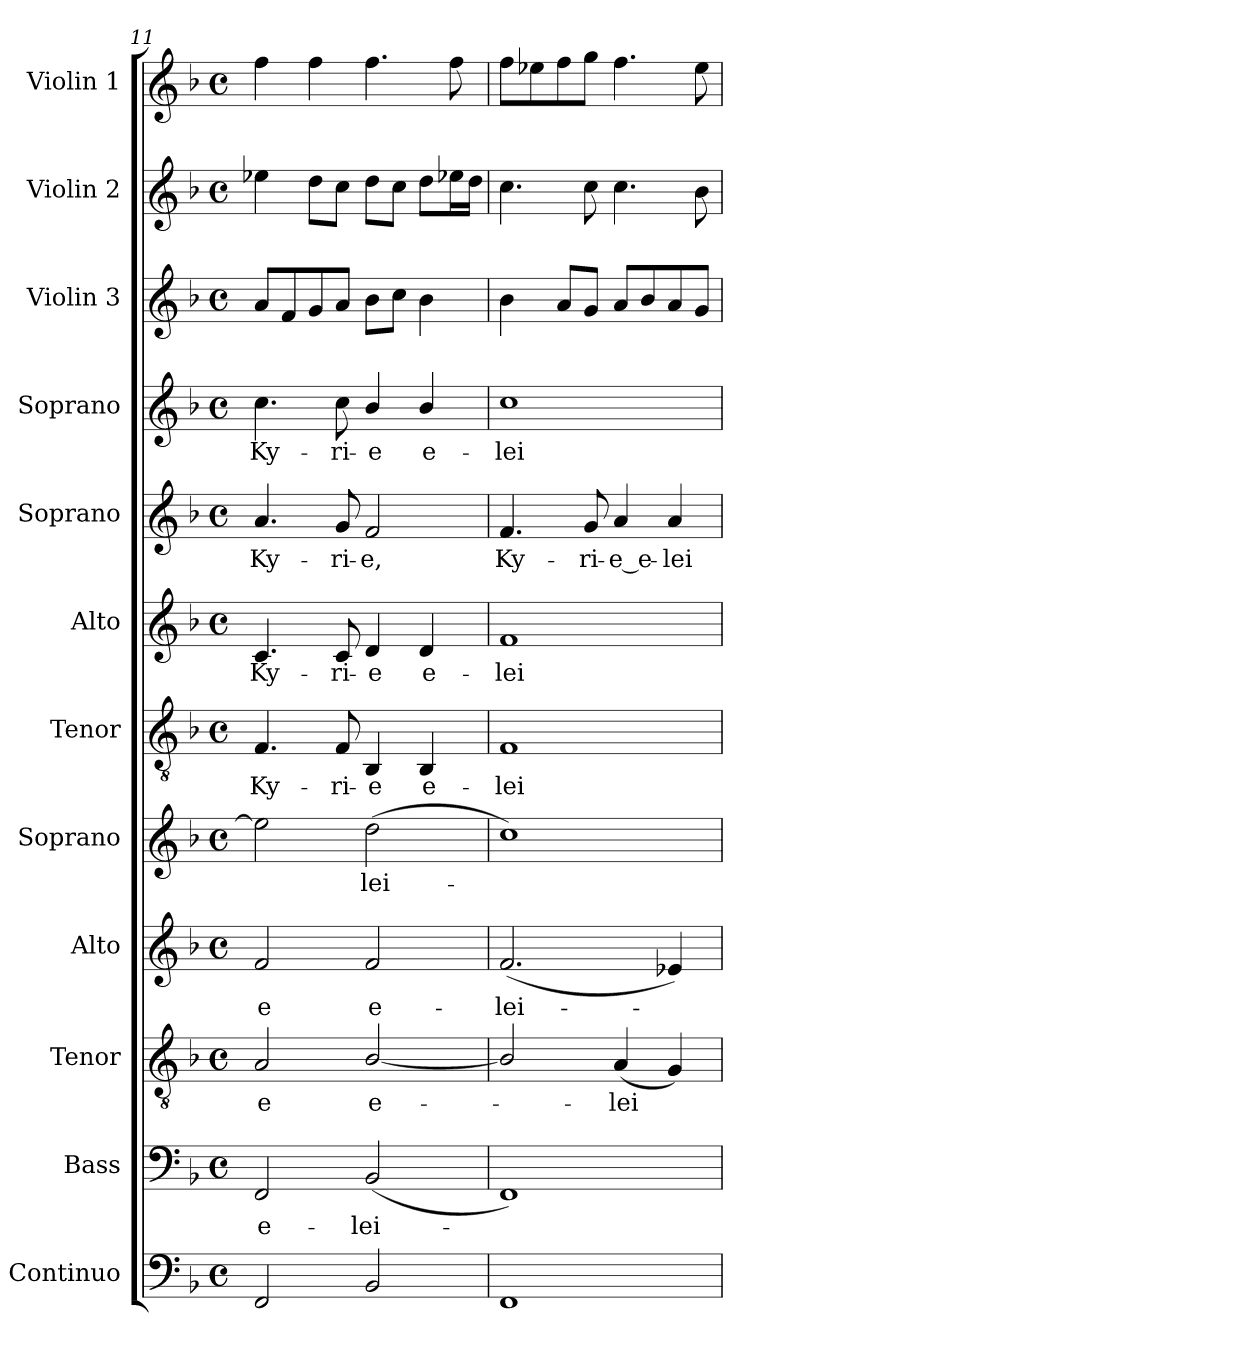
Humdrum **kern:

**kern	**kern	**text	**kern	**text	**kern	**text	**kern	**text	**kern	**text	**kern	**text	**kern	**text	**kern	**text	**kern	**kern	**kern
*part12	*part11	*part11	*part10	*part10	*part9	*part9	*part8	*part8	*part7	*part7	*part6	*part6	*part5	*part5	*part4	*part4	*part3	*part2	*part1
*staff12	*staff11	*staff11	*staff10	*staff10	*staff9	*staff9	*staff8	*staff8	*staff7	*staff7	*staff6	*staff6	*staff5	*staff5	*staff4	*staff4	*staff3	*staff2	*staff1
*I"Continuo	*I"Bass	*	*I"Tenor	*	*I"Alto	*	*I"Soprano	*	*I"Tenor	*	*I"Alto	*	*I"Soprano	*	*I"Soprano	*	*I"Violin 3	*I"Violin 2	*I"Violin 1
*I'Cont.	*I'B.	*	*I'T.	*	*I'A.	*	*I'S.	*	*I'T.	*	*I'A.	*	*I'S.	*	*I'S.	*	*I'Vln. 3	*I'Vln. 2	*I'Vln. 1
*clefF4	*clefF4	*	*clefGv2	*	*clefG2	*	*clefG2	*	*clefGv2	*	*clefG2	*	*clefG2	*	*clefG2	*	*clefG2	*clefG2	*clefG2
*	*	*	*ITrd7c12	*	*	*	*	*	*ITrd7c12	*	*	*	*	*	*	*	*	*	*
*k[b-]	*k[b-]	*	*k[b-]	*	*k[b-]	*	*k[b-]	*	*k[b-]	*	*k[b-]	*	*k[b-]	*	*k[b-]	*	*k[b-]	*k[b-]	*k[b-]
*F:	*F:	*	*F:	*	*F:	*	*F:	*	*F:	*	*F:	*	*F:	*	*F:	*	*F:	*F:	*F:
*M4/4	*M4/4	*	*M4/4	*	*M4/4	*	*M4/4	*	*M4/4	*	*M4/4	*	*M4/4	*	*M4/4	*	*M4/4	*M4/4	*M4/4
*met(c)	*met(c)	*	*met(c)	*	*met(c)	*	*met(c)	*	*met(c)	*	*met(c)	*	*met(c)	*	*met(c)	*	*met(c)	*met(c)	*met(c)
=11	=11	=11	=11	=11	=11	=11	=11	=11	=11	=11	=11	=11	=11	=11	=11	=11	=11	=11	=11
!	!	!LO:LY:b:color=#000000	!	!	!	!	!	!	!	!	!	!	!	!	!	!	!	!	!
!	!	!	!	!LO:LY:b:color=#000000	!	!	!	!	!	!	!	!	!	!	!	!	!	!	!
!	!	!	!	!	!	!LO:LY:b:color=#000000	!	!	!	!	!	!	!	!	!	!	!	!	!
!	!	!	!	!	!	!	!	!	!	!LO:LY:b:color=#000000	!	!	!	!	!	!	!	!	!
!	!	!	!	!	!	!	!	!	!	!	!	!LO:LY:b:color=#000000	!	!	!	!	!	!	!
!	!	!	!	!	!	!	!	!	!	!	!	!	!	!LO:LY:b:color=#000000	!	!	!	!	!
!	!	!	!	!	!	!	!	!	!	!	!	!	!	!	!	!LO:LY:b:color=#000000	!	!	!
2FFi/	2FFi/	e-	2AAi/	-e	2fi/	-e	2ee-i\]	.	4.FFi/	Ky-	4.ci/	Ky-	4.ai/	Ky-	4.cci\	Ky-	8ai/L	4ee-Xi\	4ffi\
.	.	.	.	.	.	.	.	.	.	.	.	.	.	.	.	.	8fi/	.	.
.	.	.	.	.	.	.	.	.	.	.	.	.	.	.	.	.	8gi/	8ddi\L	4ffi\
!	!	!	!	!	!	!	!	!	!	!LO:LY:b:color=#000000	!	!	!	!	!	!	!	!	!
!	!	!	!	!	!	!	!	!	!	!	!	!LO:LY:b:color=#000000	!	!	!	!	!	!	!
!	!	!	!	!	!	!	!	!	!	!	!	!	!	!LO:LY:b:color=#000000	!	!	!	!	!
!	!	!	!	!	!	!	!	!	!	!	!	!	!	!	!	!LO:LY:b:color=#000000	!	!	!
.	.	.	.	.	.	.	.	.	8FFi/	-ri-	8ci/	-ri-	8gi/	-ri-	8cci\	-ri-	8ai/J	8cci\J	.
!	!	!LO:LY:b:color=#000000	!	!	!	!	!	!	!	!	!	!	!	!	!	!	!	!	!
!	!	!	!	!LO:LY:b:color=#000000	!	!	!	!	!	!	!	!	!	!	!	!	!	!	!
!	!	!	!	!	!	!LO:LY:b:color=#000000	!	!	!	!	!	!	!	!	!	!	!	!	!
!	!	!	!	!	!	!	!	!LO:LY:b:color=#000000	!	!	!	!	!	!	!	!	!	!	!
!	!	!	!	!	!	!	!	!	!	!LO:LY:b:color=#000000	!	!	!	!	!	!	!	!	!
!	!	!	!	!	!	!	!	!	!	!	!	!LO:LY:b:color=#000000	!	!	!	!	!	!	!
!	!	!	!	!	!	!	!	!	!	!	!	!	!	!LO:LY:b:color=#000000	!	!	!	!	!
!	!	!	!	!	!	!	!	!	!	!	!	!	!	!	!	!LO:LY:b:color=#000000	!	!	!
2BB-i/	(2BB-i/	-lei-	[<2BB-i/	e-	2fi/	e-	(2ddi\	-lei-	4BBB-i/	-e	4di/	-e	2fi/	-e,	4b-i/	-e	8b-i\L	8ddi\L	4.ffi\
.	.	.	.	.	.	.	.	.	.	.	.	.	.	.	.	.	8cci\J	8cci\J	.
!	!	!	!	!	!	!	!	!	!	!LO:LY:b:color=#000000	!	!	!	!	!	!	!	!	!
!	!	!	!	!	!	!	!	!	!	!	!	!LO:LY:b:color=#000000	!	!	!	!	!	!	!
!	!	!	!	!	!	!	!	!	!	!	!	!	!	!	!	!LO:LY:b:color=#000000	!	!	!
.	.	.	.	.	.	.	.	.	4BBB-i/	e-	4di/	e-	.	.	4b-i/	e-	4b-i\	8ddi\L	.
.	.	.	.	.	.	.	.	.	.	.	.	.	.	.	.	.	.	16ee-Xi\L	8ffi\
.	.	.	.	.	.	.	.	.	.	.	.	.	.	.	.	.	.	16ddi\JJ	.
=12	=12	=12	=12	=12	=12	=12	=12	=12	=12	=12	=12	=12	=12	=12	=12	=12	=12	=12	=12
!	!	!	!	!	!	!LO:LY:b:color=#000000	!	!	!	!	!	!	!	!	!	!	!	!	!
!	!	!	!	!	!	!	!	!	!	!LO:LY:b:color=#000000	!	!	!	!	!	!	!	!	!
!	!	!	!	!	!	!	!	!	!	!	!	!LO:LY:b:color=#000000	!	!	!	!	!	!	!
!	!	!	!	!	!	!	!	!	!	!	!	!	!	!LO:LY:b:color=#000000	!	!	!	!	!
!	!	!	!	!	!	!	!	!	!	!	!	!	!	!	!	!LO:LY:b:color=#000000	!	!	!
1FFi	1FFi)	.	2BB-i/]	.	(2.fi/	-lei-	1cci)	.	1FFi	-lei-	1fi	-lei-	4.fi/	Ky-	1cci	-lei-	4b-i\	4.cci\	8ffi\L
.	.	.	.	.	.	.	.	.	.	.	.	.	.	.	.	.	.	.	8ee-i\
.	.	.	.	.	.	.	.	.	.	.	.	.	.	.	.	.	8ai/L	.	8ffi\
!	!	!	!	!	!	!	!	!	!	!	!	!	!	!LO:LY:b:color=#000000	!	!	!	!	!
.	.	.	.	.	.	.	.	.	.	.	.	.	8gi/	-ri-	.	.	8gi/J	8cci\	8ggi\J
!	!	!	!	!LO:LY:b:color=#000000	!	!	!	!	!	!	!	!	!	!	!	!	!	!	!
!	!	!	!	!	!	!	!	!	!	!	!	!	!	!LO:LY:b:color=#000000	!	!	!	!	!
.	.	.	(4AAi/	-lei	.	.	.	.	.	.	.	.	4ai/	-e_e-	.	.	8ai/L	4.cci\	4.ffi\
.	.	.	.	.	.	.	.	.	.	.	.	.	.	.	.	.	8b-i/	.	.
!	!	!	!	!	!	!	!	!	!	!	!	!	!	!LO:LY:b:color=#000000	!	!	!	!	!
.	.	.	4GGi/)	.	4e-Xi/)	.	.	.	.	.	.	.	4ai/	-lei-	.	.	8ai/	.	.
.	.	.	.	.	.	.	.	.	.	.	.	.	.	.	.	.	8gi/J	8b-i\	8ee-i\
=	=	=	=	=	=	=	=	=	=	=	=	=	=	=	=	=	=	=	=
*-	*-	*-	*-	*-	*-	*-	*-	*-	*-	*-	*-	*-	*-	*-	*-	*-	*-	*-	*-
